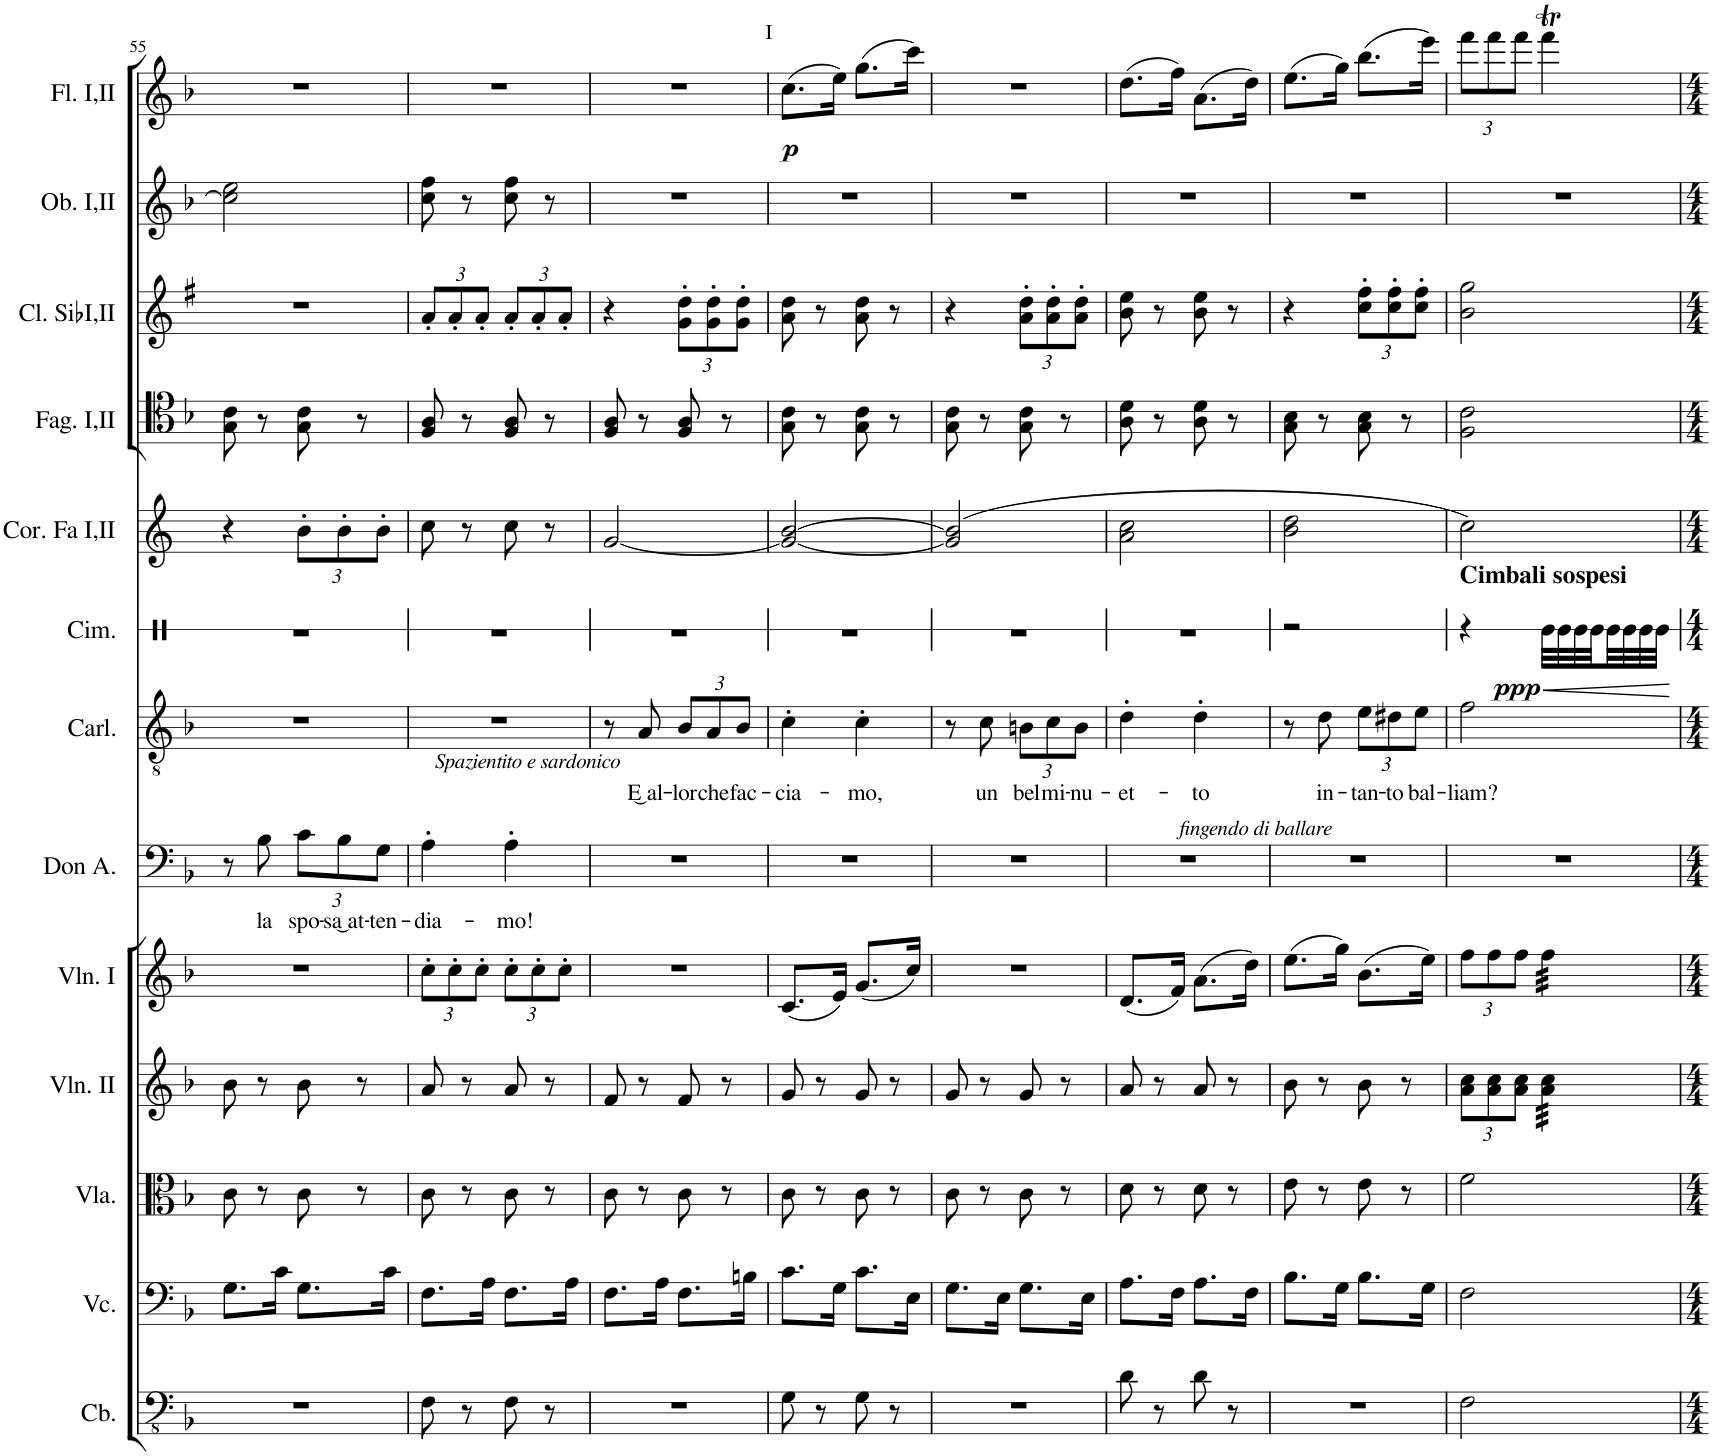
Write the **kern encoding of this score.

**kern	**kern	**kern	**kern	**kern	**kern	**text	**kern	**text	**kern	**kern	**kern	**kern	**kern	**dynam
*part12	*part11	*part10	*part9	*part8	*part7	*part7	*part6	*part6	*part5	*part4	*part3	*part2	*part1	*part1
*staff12	*staff11	*staff10	*staff9	*staff8	*staff7	*staff7	*staff6	*staff6	*staff5	*staff4	*staff3	*staff2	*staff1	*staff1
*I"Cb.	*I"Vc.	*I"Vla.	*I"Vln. II	*I"Vln. I	*I"Don Alfonso	*	*I"Carluccio	*	*I"Cor. Fa I,II	*I"Fag. I,II	*I"Cl. Sib I,II	*I"Ob. I,II	*I"Fl. I,II	*
*I'Cb.	*I'Vc.	*I'Vla.	*I'Vln. II	*I'Vln. I	*I'Don A.	*	*I'Carl.	*	*I'Cor. Fa I,II	*I'Fag. I,II	*I'Cl. SibI,II	*I'Ob. I,II	*I'Fl. I,II	*
!!LO:PB:g=z
*clefFv4	*clefF4	*clefC3	*clefG2	*clefG2	*clefF4	*	*clefGv2	*	*clefG2	*clefC4	*clefG2	*clefG2	*clefG2	*
*	*	*	*	*	*	*	*	*	*Trd4c7	*	*Trd1c2	*	*	*
*k[b-]	*k[b-]	*k[b-]	*k[b-]	*k[b-]	*k[b-]	*	*k[b-]	*	*k[]	*k[b-]	*k[f#]	*k[b-]	*k[b-]	*
*M2/4	*M2/4	*M2/4	*M2/4	*M2/4	*M2/4	*	*M2/4	*	*M2/4	*M2/4	*M2/4	*M2/4	*M2/4	*
=55	=55	=55	=55	=55	=55	=55	=55	=55	=55	=55	=55	=55	=55	=55
2r	8.G\L	8c\	8b-\	2r	8r	.	2r	.	4r	8G\ 8c\	2r	2cc\] 2ee\	2r	.
!	!	!	!	!	!	!LO:LY:b	!	!	!	!	!	!	!	!
.	.	8r	8r	.	8B-\	la	.	.	.	8r	.	.	.	.
.	16c\Jk	.	.	.	.	.	.	.	.	.	.	.	.	.
*	*	*	*	*	*Xbrackettup	*	*	*	*	*	*	*	*	*
!	!	!	!	!	!	!LO:LY:b	!	!	!	!	!	!	!	!
*	*	*	*	*	*	*	*	*	*Xbrackettup	*	*	*	*	*
.	8.G\L	8c\	8b-\	.	12c\L	spo-	.	.	12b'\L	8G\ 8c\	.	.	.	.
!	!	!	!	!	!	!LO:LY:b	!	!	!	!	!	!	!	!
.	.	.	.	.	12B-\	-sa͜ at-	.	.	12b'\	.	.	.	.	.
.	.	8r	8r	.	.	.	.	.	.	8r	.	.	.	.
!	!	!	!	!	!	!LO:LY:b	!	!	!	!	!	!	!	!
.	.	.	.	.	12G\J	-ten-	.	.	12b'\J	.	.	.	.	.
.	16c\Jk	.	.	.	.	.	.	.	.	.	.	.	.	.
=56	=56	=56	=56	=56	=56	=56	=56	=56	=56	=56	=56	=56	=56	=56
*	*	*	*	*Xbrackettup	*	*	*	*	*	*	*	*	*	*
!	!	!	!	!	!	!LO:LY:b	!	!	!	!	!	!	!	!
*	*	*	*	*	*	*	*	*	*	*	*Xbrackettup	*	*	*
8FF\	8.F\L	8c\	8a/	12cc'\L	4A'\	-dia-	2r	.	8cc\	8F/ 8A/	12a'/L	8cc\ 8ff\	2r	.
.	.	.	.	12cc'\	.	.	.	.	.	.	12a'/	.	.	.
8r	.	8r	8r	.	.	.	.	.	8r	8r	.	8r	.	.
.	.	.	.	12cc'\J	.	.	.	.	.	.	12a'/J	.	.	.
.	16A\Jk	.	.	.	.	.	.	.	.	.	.	.	.	.
!	!	!	!	!	!	!LO:LY:b	!	!	!	!	!	!	!	!
8FF\	8.F\L	8c\	8a/	12cc'\L	4A'\	-mo!	.	.	8cc\	8F/ 8A/	12a'/L	8cc\ 8ff\	.	.
.	.	.	.	12cc'\	.	.	.	.	.	.	12a'/	.	.	.
8r	.	8r	8r	.	.	.	.	.	8r	8r	.	8r	.	.
.	.	.	.	12cc'\J	.	.	.	.	.	.	12a'/J	.	.	.
.	16A\Jk	.	.	.	.	.	.	.	.	.	.	.	.	.
=57	=57	=57	=57	=57	=57	=57	=57	=57	=57	=57	=57	=57	=57	=57
!	!	!	!	!	!	!	!LO:TX:b:i:t=Spazientito e sardonico	!	!	!	!	!	!	!
2r	8.F\L	8c\	8f/	2r	2r	.	8r	.	[2g/	8F/ 8A/	4r	2r	2r	.
!	!	!	!	!	!	!	!	!LO:LY:b	!	!	!	!	!	!
.	.	8r	8r	.	.	.	8A/	E͜ al-	.	8r	.	.	.	.
.	16A\Jk	.	.	.	.	.	.	.	.	.	.	.	.	.
*	*	*	*	*	*	*	*Xbrackettup	*	*	*	*	*	*	*
!	!	!	!	!	!	!	!	!LO:LY:b	!	!	!	!	!	!
.	8.F\L	8c\	8f/	.	.	.	12B-/L	-lor	.	8F/ 8A/	12g\' 12dd\'L	.	.	.
!	!	!	!	!	!	!	!	!LO:LY:b	!	!	!	!	!	!
.	.	.	.	.	.	.	12A/	che	.	.	12g\' 12dd\'	.	.	.
.	.	8r	8r	.	.	.	.	.	.	8r	.	.	.	.
!	!	!	!	!	!	!	!	!LO:LY:b	!	!	!	!	!	!
.	.	.	.	.	.	.	12B-/J	fac-	.	.	12g\' 12dd\'J	.	.	.
.	16Bn\Jk	.	.	.	.	.	.	.	.	.	.	.	.	.
=58	=58	=58	=58	=58	=58	=58	=58	=58	=58	=58	=58	=58	=58	=58
!	!	!	!	!	!	!	!	!	!	!	!	!	!LO:TX:a:t=I	!
!	!	!	!	!	!	!	!	!LO:LY:b	!	!	!	!	!	!LO:DY:b
8GG\	8.c\L	8c\	8g/	(8.c/L	2r	.	4c'\	-cia-	2g/_ [2b/	8G\ 8c\	8a\ 8dd\	2r	(8.cc\L	p
8r	.	8r	8r	.	.	.	.	.	.	8r	8r	.	.	.
.	16G\Jk	.	.	16e/Jk)	.	.	.	.	.	.	.	.	16ee\Jk)	.
!	!	!	!	!	!	!	!	!LO:LY:b	!	!	!	!	!	!
8GG\	8.c\L	8c\	8g/	(8.g/L	.	.	4c'\	-mo,	.	8G\ 8c\	8a\ 8dd\	.	(8.gg\L	.
8r	.	8r	8r	.	.	.	.	.	.	8r	8r	.	.	.
.	16E\Jk	.	.	16cc/Jk)	.	.	.	.	.	.	.	.	16ccc\Jk)	.
=59	=59	=59	=59	=59	=59	=59	=59	=59	=59	=59	=59	=59	=59	=59
2r	8.G\L	8c\	8g/	2r	2r	.	8r	.	(2g/] 2b/]	8G\ 8c\	4r	2r	2r	.
!	!	!	!	!	!	!	!	!LO:LY:b	!	!	!	!	!	!
.	.	8r	8r	.	.	.	8c\	un	.	8r	.	.	.	.
.	16E\Jk	.	.	.	.	.	.	.	.	.	.	.	.	.
!	!	!	!	!	!	!	!	!LO:LY:b	!	!	!	!	!	!
.	8.G\L	8c\	8g/	.	.	.	12Bn\L	bel	.	8G\ 8c\	12a\' 12dd\'L	.	.	.
!	!	!	!	!	!	!	!	!LO:LY:b	!	!	!	!	!	!
.	.	.	.	.	.	.	12c\	mi-	.	.	12a\' 12dd\'	.	.	.
.	.	8r	8r	.	.	.	.	.	.	8r	.	.	.	.
!	!	!	!	!	!	!	!	!LO:LY:b	!	!	!	!	!	!
.	.	.	.	.	.	.	12B\J	-nu-	.	.	12a\' 12dd\'J	.	.	.
.	16E\Jk	.	.	.	.	.	.	.	.	.	.	.	.	.
=60	=60	=60	=60	=60	=60	=60	=60	=60	=60	=60	=60	=60	=60	=60
!	!	!	!	!	!	!	!	!LO:LY:b	!	!	!	!	!	!
8D\	8.A\L	8d\	8a/	(8.d/L	2r	.	4d'\	-et-	2a\ 2cc\	8A\ 8d\	8b\ 8ee\	2r	(8.dd\L	.
8r	.	8r	8r	.	.	.	.	.	.	8r	8r	.	.	.
.	16F\Jk	.	.	16f/Jk)	.	.	.	.	.	.	.	.	16ff\Jk)	.
!	!	!	!	!	!	!	!LO:TX:b:i:t=fingendo di ballare	!	!	!	!	!	!	!
!	!	!	!	!	!	!	!	!LO:LY:b	!	!	!	!	!	!
8D\	8.A\L	8d\	8a/	(8.a\L	.	.	4d'\	-to	.	8A\ 8d\	8b\ 8ee\	.	(8.a\L	.
8r	.	8r	8r	.	.	.	.	.	.	8r	8r	.	.	.
.	16F\Jk	.	.	16dd\Jk)	.	.	.	.	.	.	.	.	16dd\Jk)	.
=61	=61	=61	=61	=61	=61	=61	=61	=61	=61	=61	=61	=61	=61	=61
2r	8.B-\L	8e\	8b-\	(8.ee\L	2r	.	8r	.	2b\ 2dd\	8G\ 8B-\	4r	2r	(8.ee\L	.
!	!	!	!	!	!	!	!	!LO:LY:b	!	!	!	!	!	!
.	.	8r	8r	.	.	.	8d\	in-	.	8r	.	.	.	.
.	16G\Jk	.	.	16gg\Jk)	.	.	.	.	.	.	.	.	16gg\Jk)	.
!	!	!	!	!	!	!	!	!LO:LY:b	!	!	!	!	!	!
.	8.B-\L	8e\	8b-\	(8.b-\L	.	.	12e\L	-tan-	.	8G\ 8B-\	12cc\' 12ff#\'L	.	(8.bb-\L	.
!	!	!	!	!	!	!	!	!LO:LY:b	!	!	!	!	!	!
.	.	.	.	.	.	.	12d#X\	-to	.	.	12cc\' 12ff#\'	.	.	.
.	.	8r	8r	.	.	.	.	.	.	8r	.	.	.	.
!	!	!	!	!	!	!	!	!LO:LY:b	!	!	!	!	!	!
.	.	.	.	.	.	.	12e\J	bal-	.	.	12cc\' 12ff#\'J	.	.	.
.	16G\Jk	.	.	16ee\Jk)	.	.	.	.	.	.	.	.	16eee\Jk)	.
=62	=62	=62	=62	=62	=62	=62	=62	=62	=62	=62	=62	=62	=62	=62
*	*	*	*Xbrackettup	*	*	*	*	*	*	*	*	*	*	*
!	!	!	!	!	!	!	!	!LO:LY:b	!	!	!	!	!	!
*	*	*	*	*	*	*	*	*	*	*	*	*	*Xbrackettup	*
2FF\	2F\	2f\	12a\ 12cc\L	12ff\L	2r	.	2f\	-liam?	2cc\)	2F\ 2c\	2b\ 2gg\	2r	12fff\L	.
.	.	.	12a\ 12cc\	12ff\	.	.	.	.	.	.	.	.	12fff\	.
.	.	.	12a\ 12cc\J	12ff\J	.	.	.	.	.	.	.	.	12fff\J	.
*	*	*	*tremolo	*	*	*	*	*	*	*	*	*	*	*
*	*	*	*	*tremolo	*	*	*	*	*	*	*	*	*	*
.	.	.	32a\ 32cc\LLL	32ff\LLL	.	.	.	.	.	.	.	.	4fffT\	.
.	.	.	32a\ 32cc\	32ff\	.	.	.	.	.	.	.	.	.	.
.	.	.	32a\ 32cc\	32ff\	.	.	.	.	.	.	.	.	.	.
.	.	.	32a\ 32cc\	32ff\	.	.	.	.	.	.	.	.	.	.
.	.	.	32a\ 32cc\	32ff\	.	.	.	.	.	.	.	.	.	.
.	.	.	32a\ 32cc\	32ff\	.	.	.	.	.	.	.	.	.	.
.	.	.	32a\ 32cc\	32ff\	.	.	.	.	.	.	.	.	.	.
.	.	.	32a\ 32cc\JJJ	32ff\JJJ	.	.	.	.	.	.	.	.	.	.
*	*	*	*	*Xtremolo	*	*	*	*	*	*	*	*	*	*
*	*	*	*Xtremolo	*	*	*	*	*	*	*	*	*	*	*
=	=	=	=	=	=	=	=	=	=	=	=	=	=	=
*-	*-	*-	*-	*-	*-	*-	*-	*-	*-	*-	*-	*-	*-	*-
